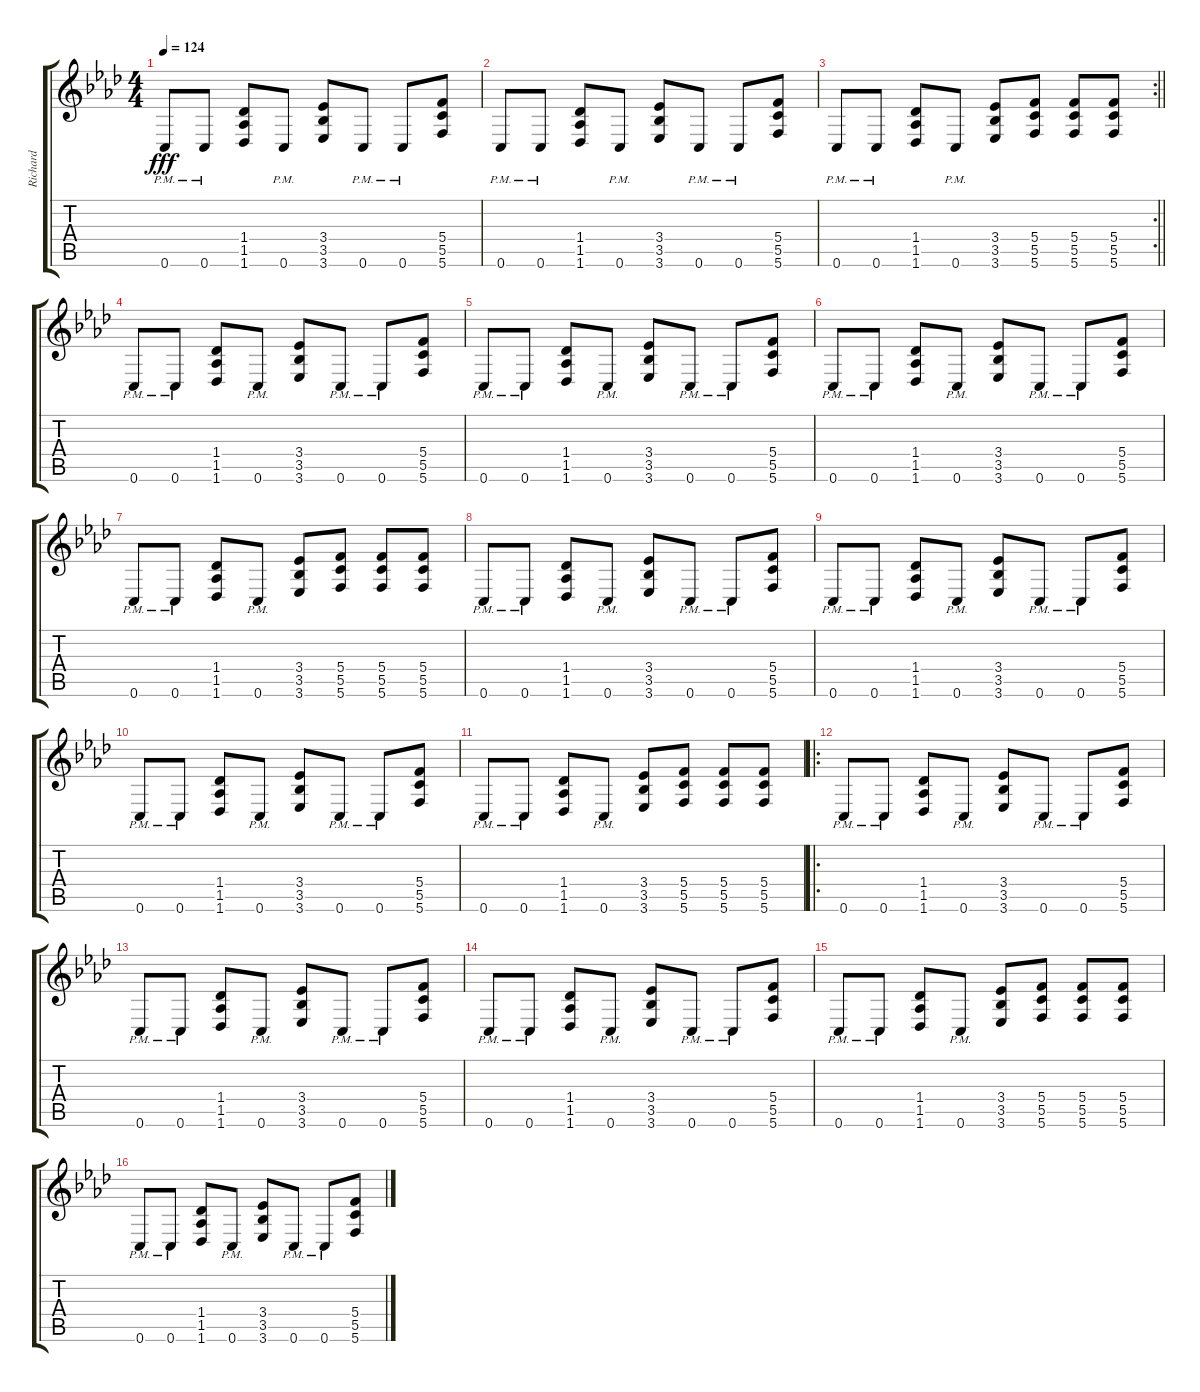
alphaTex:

\track ("Richard" "Richard") {instrument acousticguitarsteel}
\staff {score tabs}
\tuning (D4 A3 F3 C3 G2 C2) {hide}
\ts (4 4)
\tempo 124
\clef g2
\ks ab
0.6{pm}.8{dy fff} 0.6{pm}.8 (1.4 1.5 1.6).8 0.6{pm}.8 (3.4 3.5 3.6).8 0.6{pm}.8 0.6{pm}.8 (5.4 5.5 5.6).8 |
0.6{pm}.8 0.6{pm}.8 (1.4 1.5 1.6).8 0.6{pm}.8 (3.4 3.5 3.6).8 0.6{pm}.8 0.6{pm}.8 (5.4 5.5 5.6).8 |
\rc 2
\barLineRight lightlight
0.6{pm}.8 0.6{pm}.8 (1.4 1.5 1.6).8 0.6{pm}.8 (3.4 3.5 3.6).8 (5.4 5.5 5.6).8 (5.4 5.5 5.6).8 (5.4 5.5 5.6).8 |
0.6{pm}.8 0.6{pm}.8 (1.4 1.5 1.6).8 0.6{pm}.8 (3.4 3.5 3.6).8 0.6{pm}.8 0.6{pm}.8 (5.4 5.5 5.6).8 |
0.6{pm}.8 0.6{pm}.8 (1.4 1.5 1.6).8 0.6{pm}.8 (3.4 3.5 3.6).8 0.6{pm}.8 0.6{pm}.8 (5.4 5.5 5.6).8 |
0.6{pm}.8 0.6{pm}.8 (1.4 1.5 1.6).8 0.6{pm}.8 (3.4 3.5 3.6).8 0.6{pm}.8 0.6{pm}.8 (5.4 5.5 5.6).8 |
0.6{pm}.8 0.6{pm}.8 (1.4 1.5 1.6).8 0.6{pm}.8 (3.4 3.5 3.6).8 (5.4 5.5 5.6).8 (5.4 5.5 5.6).8 (5.4 5.5 5.6).8 |
0.6{pm}.8 0.6{pm}.8 (1.4 1.5 1.6).8 0.6{pm}.8 (3.4 3.5 3.6).8 0.6{pm}.8 0.6{pm}.8 (5.4 5.5 5.6).8 |
0.6{pm}.8 0.6{pm}.8 (1.4 1.5 1.6).8 0.6{pm}.8 (3.4 3.5 3.6).8 0.6{pm}.8 0.6{pm}.8 (5.4 5.5 5.6).8 |
0.6{pm}.8 0.6{pm}.8 (1.4 1.5 1.6).8 0.6{pm}.8 (3.4 3.5 3.6).8 0.6{pm}.8 0.6{pm}.8 (5.4 5.5 5.6).8 |
0.6{pm}.8 0.6{pm}.8 (1.4 1.5 1.6).8 0.6{pm}.8 (3.4 3.5 3.6).8 (5.4 5.5 5.6).8 (5.4 5.5 5.6).8 (5.4 5.5 5.6).8 |
\ro
0.6{pm}.8 0.6{pm}.8 (1.4 1.5 1.6).8 0.6{pm}.8 (3.4 3.5 3.6).8 0.6{pm}.8 0.6{pm}.8 (5.4 5.5 5.6).8 |
0.6{pm}.8 0.6{pm}.8 (1.4 1.5 1.6).8 0.6{pm}.8 (3.4 3.5 3.6).8 0.6{pm}.8 0.6{pm}.8 (5.4 5.5 5.6).8 |
0.6{pm}.8 0.6{pm}.8 (1.4 1.5 1.6).8 0.6{pm}.8 (3.4 3.5 3.6).8 0.6{pm}.8 0.6{pm}.8 (5.4 5.5 5.6).8 |
0.6{pm}.8 0.6{pm}.8 (1.4 1.5 1.6).8 0.6{pm}.8 (3.4 3.5 3.6).8 (5.4 5.5 5.6).8 (5.4 5.5 5.6).8 (5.4 5.5 5.6).8 |
0.6{pm}.8 0.6{pm}.8 (1.4 1.5 1.6).8 0.6{pm}.8 (3.4 3.5 3.6).8 0.6{pm}.8 0.6{pm}.8 (5.4 5.5 5.6).8
